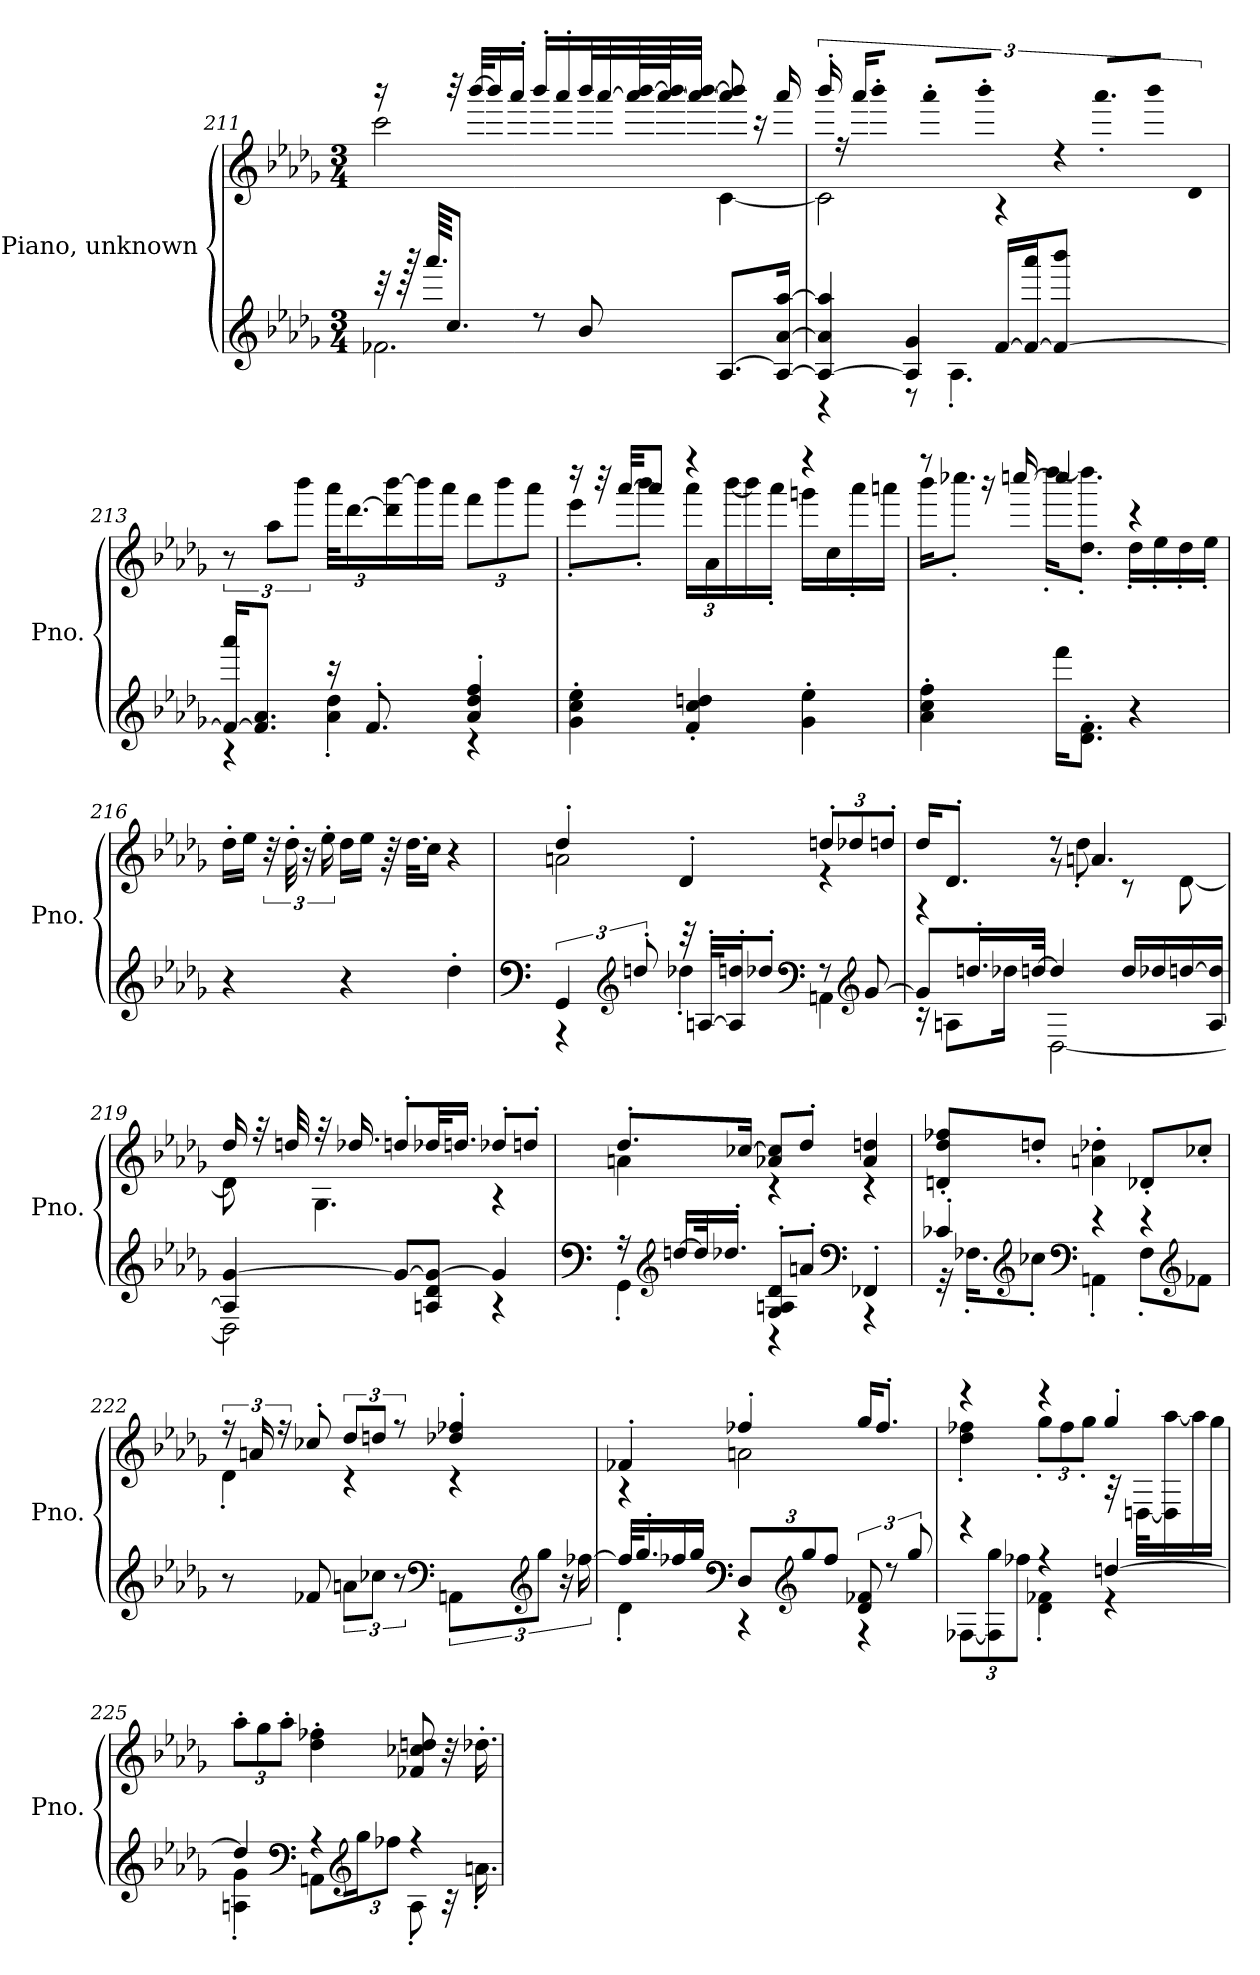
**kern	**kern
*part1	*part1
*staff2	*staff1
*I"Piano, unknown	*
*I'Pno.	*
!!LO:LB:g=z
*clefG2	*clefG2
*k[b-e-a-d-g-]	*k[b-e-a-d-g-]
*M3/4	*M3/4
=211	=211
*^	*^
32r	2.f-X\	16r	2ccc\
128r	.	.	.
64.aaa-/KKKL	.	.	.
8.cc/J	.	32r	.
.	.	[32bbb-/KLL	.
.	.	16bbb-/]	.
.	.	16aaa-'/JJ	.
8r	.	16bbb-'/LL	.
.	.	16aaa-'/	.
8b-/	.	32bbb-/L	.
.	.	[32aaa-/	.
.	.	64aaa-/] [64bbb-/L	.
.	.	[64aaa-/ 64bbb-/]J	.
.	.	32aaa-/_ [32bbb-/JJJ	.
[8.A-/L	.	8aaa-/] 8bbb-/]	[4c\
.	.	16r	.
16A-/_ [16a-/ [16aa-/Jk	.	16aaa-/	.
=212	=212	=212	=212
4A-/_ 4a-/] 4aa-/]	4r	24bbb-'/	2c\]
.	.	24r	.
.	.	24aaa-/KL	.
.	.	8bbb-'/J	.
4A-/] 4g-/	8r	16aaa-'/LL	.
.	.	16bbb-'/JJ	.
.	4.A-'\	64r	.
.	.	32.aaa-'/KLL	.
.	.	16bbb-/JJ	.
[16f/LL	.	4d-/	4r
16f/_ 16aaa-/J	.	.	.
8f/_ 8bbb-/J	.	.	.
*	*	*v	*v
!!LO:LB:g=z
=213	=213	=213
16f/_ 16aaa-/KL	4r	12r
8.f/] 8.a-/J	.	.
.	.	12aa-\L
.	.	12bbb-\J
*	*	*Xbrackettup
16r	4a-\' 4dd-\'	48aaa-\KLL
.	.	[24.ddd-\
8.f'/	.	.
.	.	24ddd-\] [24bbb-\
.	.	16bbb-\]
.	.	16aaa-\JJ
4a-/' 4dd-/' 4ff/'	4r	12fff\L
.	.	12bbb-\
.	.	12aaa-\J
*v	*v	*
=214	=214
*	*^
4g-\' 4cc\' 4ee-\'	16r	8eee-'\L
.	32r	.
.	[32aaa-/KKL	.
.	8aaa-/J]	8bbb-'\J
4f/' 4cc/' 4ddn/'	4r	24aaa-\LL
.	.	24a-\
.	.	[24bbb-\
.	.	16bbb-\]
.	.	16aaa-'\JJ
4g-\' 4ee-\'	4r	16gggn\LL
.	.	16cc\
.	.	16aaa-'\
.	.	16aaan\JJ
!!LO:LB:g=z	!!
=215	=215	=215
4a-\' 4cc\' 4ff\'	8r	16bbb-\KL
.	.	8.cccc-X'\J
.	16r	.
.	[16ccccn/	.
16fff\KL	4cccc/]	[16dddd-'\KL
8.d-\' 8.f\'J	.	8.dd-\' 8.dddd-\]'J
4r	4r	16dd-'\LL
.	.	16ee-'\
.	.	16dd-'\
.	.	16ee-'\JJ
*	*v	*v
=216	=216
4r	16dd-'\LL
.	16ee-\JJ
*	*brackettup
.	48r
.	48dd-'\
.	24r
.	24ee-'\
4r	16dd-\LL
.	16ee-\JJ
.	64r
.	32.dd-\KLL
.	16cc\JJ
4dd-'\	4r
!!LO:LB:g=z
=217	=217
*clefF4	*
*^	*^
6GG-/	4r	4dd-'/	2an\
*clefG2	*	*	*
12ddn'/	.	.	.
32r	4dd-X'\	4d-'/	.
[32An'/KLL	.	.	.
16A/]' 16ddn/'J	.	.	.
8dd-X'/J	.	.	.
*clefF4	*	*	*
*	*	*Xbrackettup	*
8r	4AAn\	12ddn'/L	4r
.	.	12dd-X/	.
*clefG2	*	*	*
[8g-/	.	.	.
.	.	12ddn'/J	.
=218	=218	=218	=218
8g-/L]	16r	16dd-/KL	4r
.	8An\L	8.d-'/J	.
16.ddn'/L	.	.	.
.	16dd-X\Jk	.	.
[32ddn/JJk	.	.	.
4dd/]	[2D-\	8r	8r
.	.	4.an/	8dd-'\
16dd/LL	.	.	8r
16dd-X/	.	.	.
[16ddn/	.	.	[8d-\
[16A/ 16dd/]JJ	.	.	.
!!LO:LB:g=z	!!
=219	=219	=219	=219
4A/] [4g-/	2D-\]	16dd-/	8d-\]
.	.	32r	.
.	.	32ddn/	.
.	.	32r	4.G-\
.	.	16.dd-X/	.
8g-/L_	.	8ddn'/L	.
8An/ 8d-/ 8g-/_J	.	32dd-X/KL	.
.	.	16.ddn/JJ	.
4g-/]	4r	8dd-X'/L	4r
.	.	8ddn'/J	.
=220	=220	=220	=220
*clefF4	*	*	*
16r	4GG-'\	8.dd-'/L	4an\
*clefG2	*	*	*
[16ddn/LL	.	.	.
32dd/K]	.	.	.
16.dd-X'/JJ	.	.	.
.	.	[16cc-X/Jk	.
8G-/' 8An/' 8d-/'L	4r	8a-X/ 8cc-/]L	4r
8an'/J	.	8dd-'/J	.
*clefF4	*	*	*
4FF-X'/	4r	4a-/ 4ddn/	4r
*	*	*v	*v
!!LO:PB:g=z
=221	=221	=221
4c-X'/	32r	8dn/' 8dd-/' 8ff-X/'L
.	16.F-X'\KL	.
*clefG2	*	*
.	8cc-X'\J	8ddn'/J
*clefF4	*	*
4r	4AAn'\	4an\' 4dd-X\'
4r	8F-'\L	8d-X'/L
*clefG2	*	*
.	8f-X\J	8cc-X'/J
*v	*v	*
=222	=222
*	*brackettup
*	*^
8r	24r	4d-'\
.	24an/	.
.	24r	.
8f-X/	8cc-X'/	.
12an\L	12dd-/L	4r
12cc-X\J	12ddn/J	.
12r	12r	.
*clefF4	*	*
12AAn\L	4dd-X/' 4ff-X/'	4r
*clefG2	*	*
12gg-\J	.	.
24r	.	.
[24ff-X\	.	.
!!LO:LB:g=z	!!
=223	=223	=223
*^	*	*
32ff-/KLL]	4d-'\	4f-X'/	4r
16.gg-'/	.	.	.
16ff-X/	.	.	.
16gg-/JJ	.	.	.
*clefF4	*	*	*
*Xbrackettup	*	*	*
12D-/L	4r	4ff-X'/	2an\
*clefG2	*	*	*
12gg-/	.	.	.
12ff-/J	.	.	.
*brackettup	*	*	*
12d-/ 12f-X/	4r	16gg-/KL	.
.	.	8.ff-'/J	.
12r	.	.	.
12gg-/	.	.	.
=224	=224	=224	=224
*	*Xbrackettup	*	*
4r	[12F-X\L	4r	4dd-\' 4ff-X\'
.	12F-\] 12gg-\	.	.
.	12ff-X\J	.	.
*	*	*	*Xbrackettup
4r	4d-\' 4f-X\'	4r	12gg-'\L
.	.	.	12ff-\
.	.	.	12gg-'\J
[4ddn/	4r	4gg-'/	32r
.	.	.	[32Dn\KLL
.	.	.	16D\] [16aa-\
.	.	.	16aa-\]
.	.	.	16gg-\JJ
*	*	*v	*v
!!LO:LB:g=z
=225	=225	=225
4dd/]	4An\' 4g-\'	12aa-'\L
.	.	12gg-\
.	.	12aa-'\J
*clefF4	*	*
4r	8AAn\L	4dd-\' 4ff-X\'
*clefG2	*	*
.	24gg-\K	.
.	12ff-X\J	.
4r	8A'\	8f-X/ 8cc-X/ 8ddn/
.	32r	32r
.	16.an'\	16.dd-X'\
*v	*v	*
=	=
*-	*-
